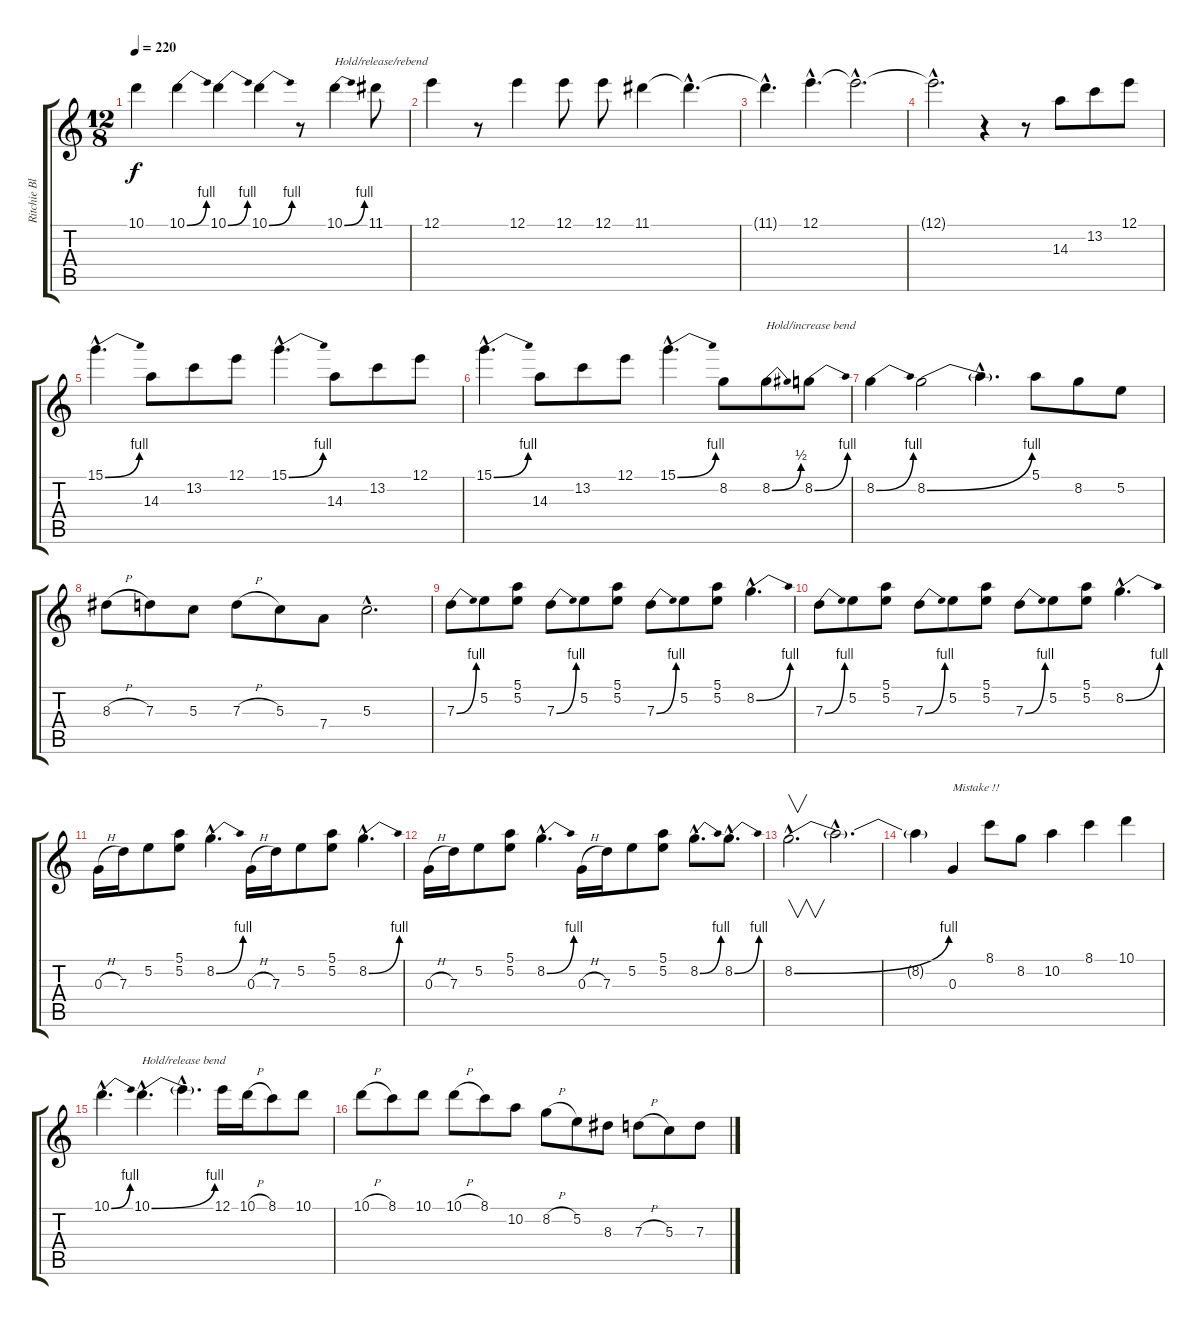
\track ("Ritchie Blackmore" "Ritchie Bl") {instrument overdrivenguitar}
\staff {score tabs}
\tuning (E4 B3 G3 D3 A2 E2) {hide}
\ts (12 8)
\tempo 220
\clef g2
\ks c
10.1.4{dy f} 10.1{be (bend 0 0 60 4)}.4 10.1{be (bend 0 0 60 4)}.4 10.1{be (bend 0 0 60 4)}.4 r.8 10.1{be (bend 0 0 60 4)}.4{txt "Hold/release/rebend"} 11.1.8 |
12.1.4 r.8 12.1.4 12.1.8 12.1.8 11.1.4 11.1{hac t}.4{d} |
11.1{hac t}.4{d} 12.1{hac}.4{d} 12.1{hac t}.2{d} |
12.1{hac t}.2{d} r.4 r.8 14.3.8 13.2.8 12.1.8 |
15.1{be (bend 0 0 60 4) hac}.4{d} 14.3.8 13.2.8 12.1.8 15.1{be (bend 0 0 60 4) hac}.4{d} 14.3.8 13.2.8 12.1.8 |
15.1{be (bend 0 0 60 4) hac}.4{d} 14.3.8 13.2.8 12.1.8 15.1{be (bend 0 0 60 4) hac}.4{d} 8.2.8 8.2{be (bend 0 0 60 2)}.8{txt "Hold/increase bend"} 8.2{be (bend 0 0 60 4)}.8 |
8.2{be (bend 0 0 60 4)}.4 8.2{be (bend 0 0 60 4)}.2 8.2{hac t}.4{d} 5.1.8 8.2.8 5.2.8 |
8.3{h}.8 7.3.8 5.3.8 7.3{h}.8 5.3.8 7.4.8 5.3{hac}.2{d} |
7.3{be (bend 0 0 60 4)}.8 5.2.8 (5.1 5.2).8 7.3{be (bend 0 0 60 4)}.8 5.2.8 (5.1 5.2).8 7.3{be (bend 0 0 60 4)}.8 5.2.8 (5.1 5.2).8 8.2{be (bend 0 0 60 4) hac}.4{d} |
7.3{be (bend 0 0 60 4)}.8 5.2.8 (5.1 5.2).8 7.3{be (bend 0 0 60 4)}.8 5.2.8 (5.1 5.2).8 7.3{be (bend 0 0 60 4)}.8 5.2.8 (5.1 5.2).8 8.2{be (bend 0 0 60 4) hac}.4{d} |
0.3{h}.16 7.3.16 5.2.8 (5.1 5.2).8 8.2{be (bend 0 0 60 4) hac}.4{d} 0.3{h}.16 7.3.16 5.2.8 (5.1 5.2).8 8.2{be (bend 0 0 60 4) hac}.4{d} |
0.3{h}.16 7.3.16 5.2.8 (5.1 5.2).8 8.2{be (bend 0 0 60 4) hac}.4{d} 0.3{h}.16 7.3.16 5.2.8 (5.1 5.2).8 8.2{be (bend 0 0 60 4) hac}.8{d} 8.2{be (bend 0 0 60 4) hac}.8{d} |
8.2{be (bend 0 0 60 4) hac}.2{v d} 8.2{hac t}.2{d} |
8.2{t}.4 0.3.4{txt "Mistake !!"} 8.1.8 8.2.8 10.2.4 8.1.4 10.1.4 |
10.1{be (bend 0 0 60 4) hac}.4{d} 10.1{be (bend 0 0 60 4) hac}.4{d txt "Hold/release bend"} 10.1{hac t}.4{d} 12.1.16 10.1{h}.16 8.1.8 10.1.8 |
10.1{h}.8 8.1.8 10.1.8 10.1{h}.8 8.1.8 10.2.8 8.2{h}.8 5.2.8 8.3.8 7.3{h}.8 5.3.8 7.3.8
